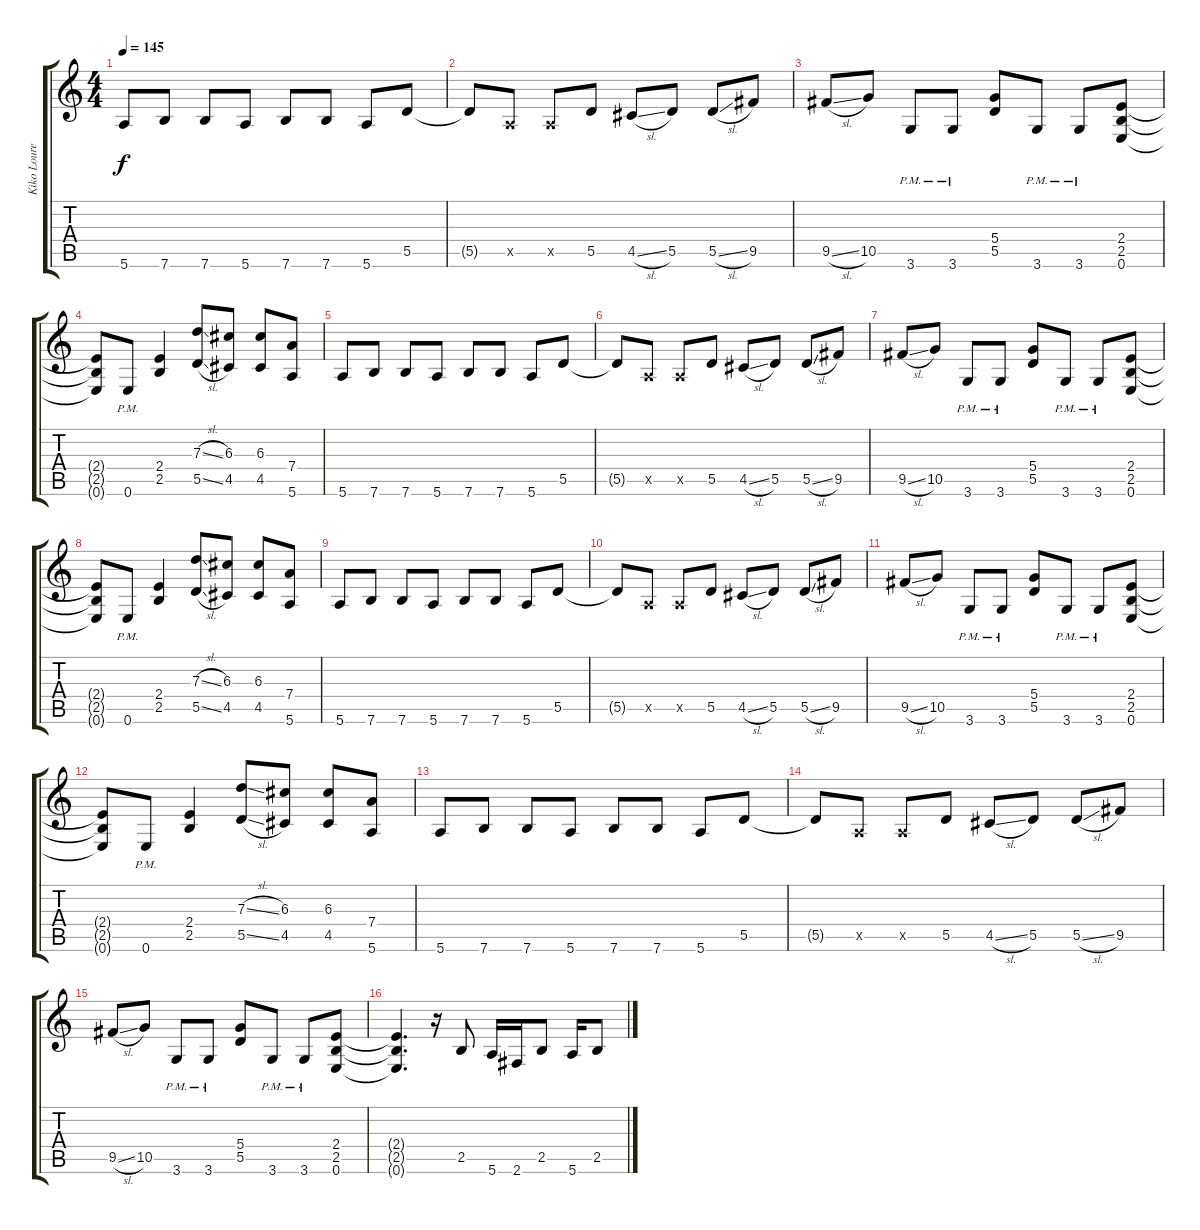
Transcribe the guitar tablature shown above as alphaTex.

\track ("Kiko Loureiro" "Kiko Loure") {instrument distortionguitar}
\staff {score tabs}
\tuning (E4 B3 G3 D3 A2 E2) {hide}
\ts (4 4)
\tempo 145
\clef g2
\ks c
5.6.8{dy f} 7.6.8 7.6.8 5.6.8 7.6.8 7.6.8 5.6.8 5.5.8 |
5.5{t}.8 0.5{x}.8 0.5{x}.8 5.5.8 4.5{sl}.8 5.5.8 5.5{sl}.8 9.5.8 |
9.5{sl}.8 10.5.8 3.6{pm}.8 3.6{pm}.8 (5.4 5.5).8 3.6{pm}.8 3.6{pm}.8 (2.4 2.5 0.6).8 |
(2.4{t} 2.5{t} 0.6{t}).8 0.6{pm}.8 (2.4 2.5).4 (7.3{sl} 5.5{sl}).8 (6.3 4.5).8 (6.3 4.5).8 (7.4 5.6).8 |
5.6.8 7.6.8 7.6.8 5.6.8 7.6.8 7.6.8 5.6.8 5.5.8 |
5.5{t}.8 0.5{x}.8 0.5{x}.8 5.5.8 4.5{sl}.8 5.5.8 5.5{sl}.8 9.5.8 |
9.5{sl}.8 10.5.8 3.6{pm}.8 3.6{pm}.8 (5.4 5.5).8 3.6{pm}.8 3.6{pm}.8 (2.4 2.5 0.6).8 |
(2.4{t} 2.5{t} 0.6{t}).8 0.6{pm}.8 (2.4 2.5).4 (7.3{sl} 5.5{sl}).8 (6.3 4.5).8 (6.3 4.5).8 (7.4 5.6).8 |
5.6.8 7.6.8 7.6.8 5.6.8 7.6.8 7.6.8 5.6.8 5.5.8 |
5.5{t}.8 0.5{x}.8 0.5{x}.8 5.5.8 4.5{sl}.8 5.5.8 5.5{sl}.8 9.5.8 |
9.5{sl}.8 10.5.8 3.6{pm}.8 3.6{pm}.8 (5.4 5.5).8 3.6{pm}.8 3.6{pm}.8 (2.4 2.5 0.6).8 |
(2.4{t} 2.5{t} 0.6{t}).8 0.6{pm}.8 (2.4 2.5).4 (7.3{sl} 5.5{sl}).8 (6.3 4.5).8 (6.3 4.5).8 (7.4 5.6).8 |
5.6.8 7.6.8 7.6.8 5.6.8 7.6.8 7.6.8 5.6.8 5.5.8 |
5.5{t}.8 0.5{x}.8 0.5{x}.8 5.5.8 4.5{sl}.8 5.5.8 5.5{sl}.8 9.5.8 |
9.5{sl}.8 10.5.8 3.6{pm}.8 3.6{pm}.8 (5.4 5.5).8 3.6{pm}.8 3.6{pm}.8 (2.4 2.5 0.6).8 |
(2.4{t} 2.5{t} 0.6{t}).4{d} r.16 2.5.8 5.6.16 2.6.16 2.5.8 5.6.16 2.5.8
